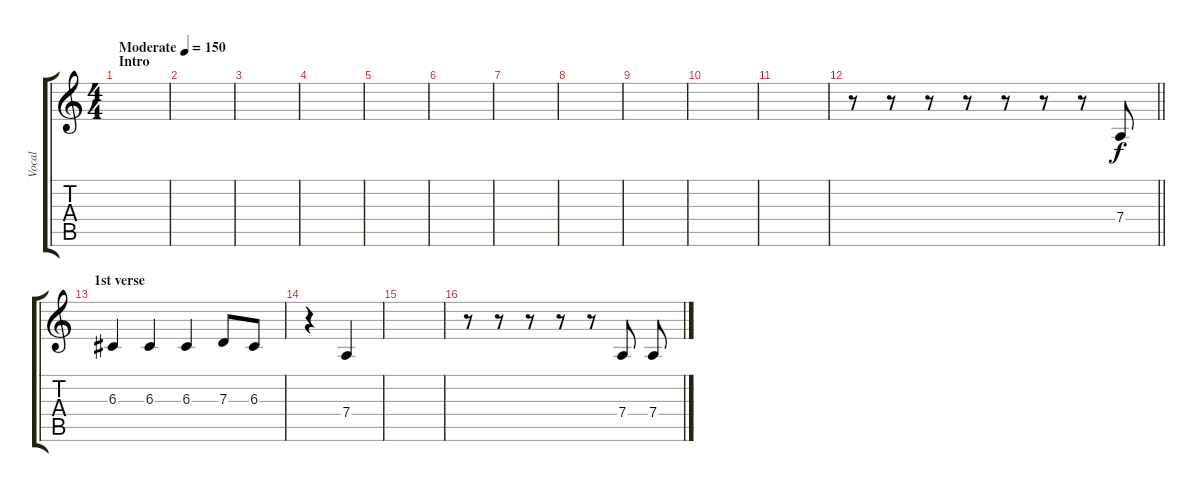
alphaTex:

\track ("Vocal" "Vocal") {instrument oboe}
\staff {score tabs}
\tuning (E4 B3 G3 D3 A2 E2) {hide}
\ts (4 4)
\section ("" "Intro")
\tempo (150 "Moderate")
\clef g2
\ks c
|
|
|
|
|
|
|
|
|
|
|
\barLineRight lightlight
r.8 r.8 r.8 r.8 r.8 r.8 r.8 7.4.8 |
\section ("" "1st verse")
6.3.4 6.3.4 6.3.4 7.3.8 6.3.8 |
r.4 7.4.4 |
|
r.8 r.8 r.8 r.8 r.8 7.4.8 7.4.8
